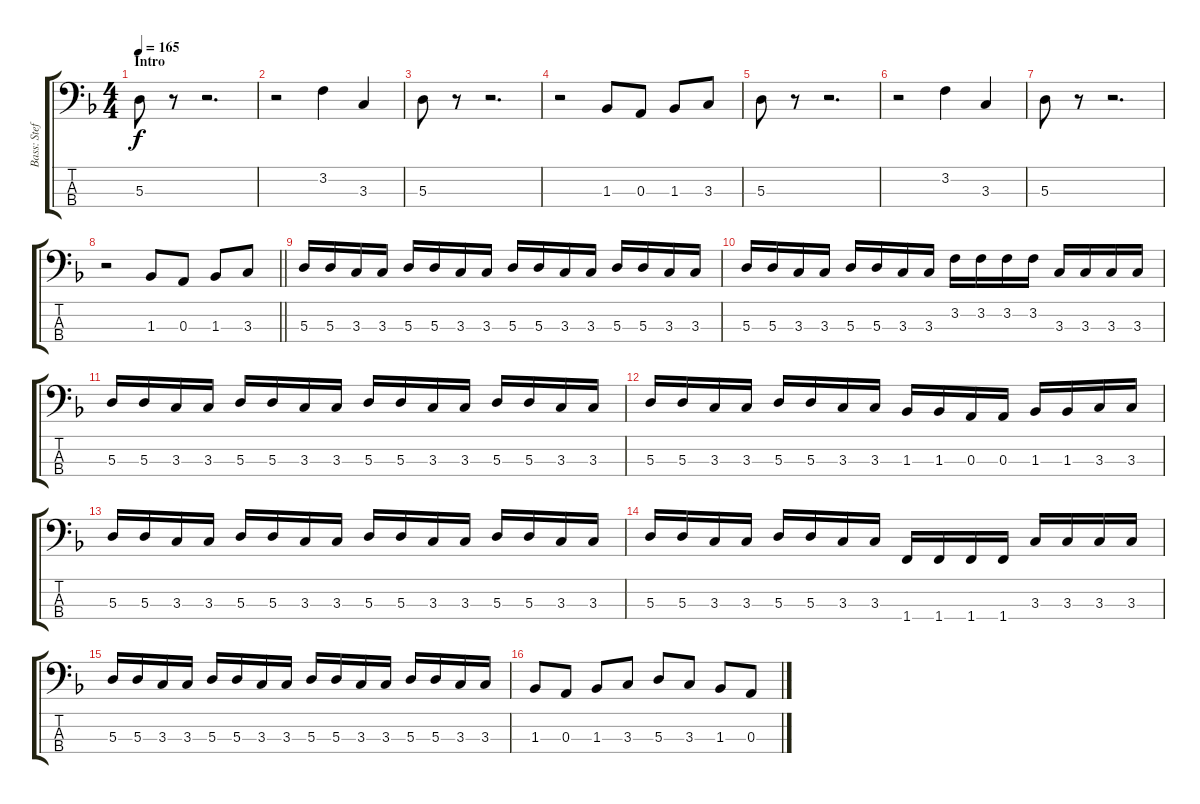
\track ("Bass: Stefan Gimpl" "Bass: Stef") {instrument electricbassfinger}
\staff {score tabs}
\tuning (G2 D2 A1 E1) {hide}
\ts (4 4)
\section ("" "Intro")
\tempo 165
\clef f4
\ks dminor
5.3.8{dy f instrument electricbassfinger} r.8 r.2{d} |
r.2 3.2.4 3.3.4 |
5.3.8 r.8 r.2{d} |
r.2 1.3.8 0.3.8 1.3.8 3.3.8 |
5.3.8 r.8 r.2{d} |
r.2 3.2.4 3.3.4 |
5.3.8 r.8 r.2{d} |
\barLineRight lightlight
r.2 1.3.8 0.3.8 1.3.8 3.3.8 |
5.3.16 5.3.16 3.3.16 3.3.16 5.3.16 5.3.16 3.3.16 3.3.16 5.3.16 5.3.16 3.3.16 3.3.16 5.3.16 5.3.16 3.3.16 3.3.16 |
5.3.16 5.3.16 3.3.16 3.3.16 5.3.16 5.3.16 3.3.16 3.3.16 3.2.16 3.2.16 3.2.16 3.2.16 3.3.16 3.3.16 3.3.16 3.3.16 |
5.3.16 5.3.16 3.3.16 3.3.16 5.3.16 5.3.16 3.3.16 3.3.16 5.3.16 5.3.16 3.3.16 3.3.16 5.3.16 5.3.16 3.3.16 3.3.16 |
5.3.16 5.3.16 3.3.16 3.3.16 5.3.16 5.3.16 3.3.16 3.3.16 1.3.16 1.3.16 0.3.16 0.3.16 1.3.16 1.3.16 3.3.16 3.3.16 |
5.3.16 5.3.16 3.3.16 3.3.16 5.3.16 5.3.16 3.3.16 3.3.16 5.3.16 5.3.16 3.3.16 3.3.16 5.3.16 5.3.16 3.3.16 3.3.16 |
5.3.16 5.3.16 3.3.16 3.3.16 5.3.16 5.3.16 3.3.16 3.3.16 1.4.16 1.4.16 1.4.16 1.4.16 3.3.16 3.3.16 3.3.16 3.3.16 |
5.3.16 5.3.16 3.3.16 3.3.16 5.3.16 5.3.16 3.3.16 3.3.16 5.3.16 5.3.16 3.3.16 3.3.16 5.3.16 5.3.16 3.3.16 3.3.16 |
1.3.8 0.3.8 1.3.8 3.3.8 5.3.8 3.3.8 1.3.8 0.3.8
